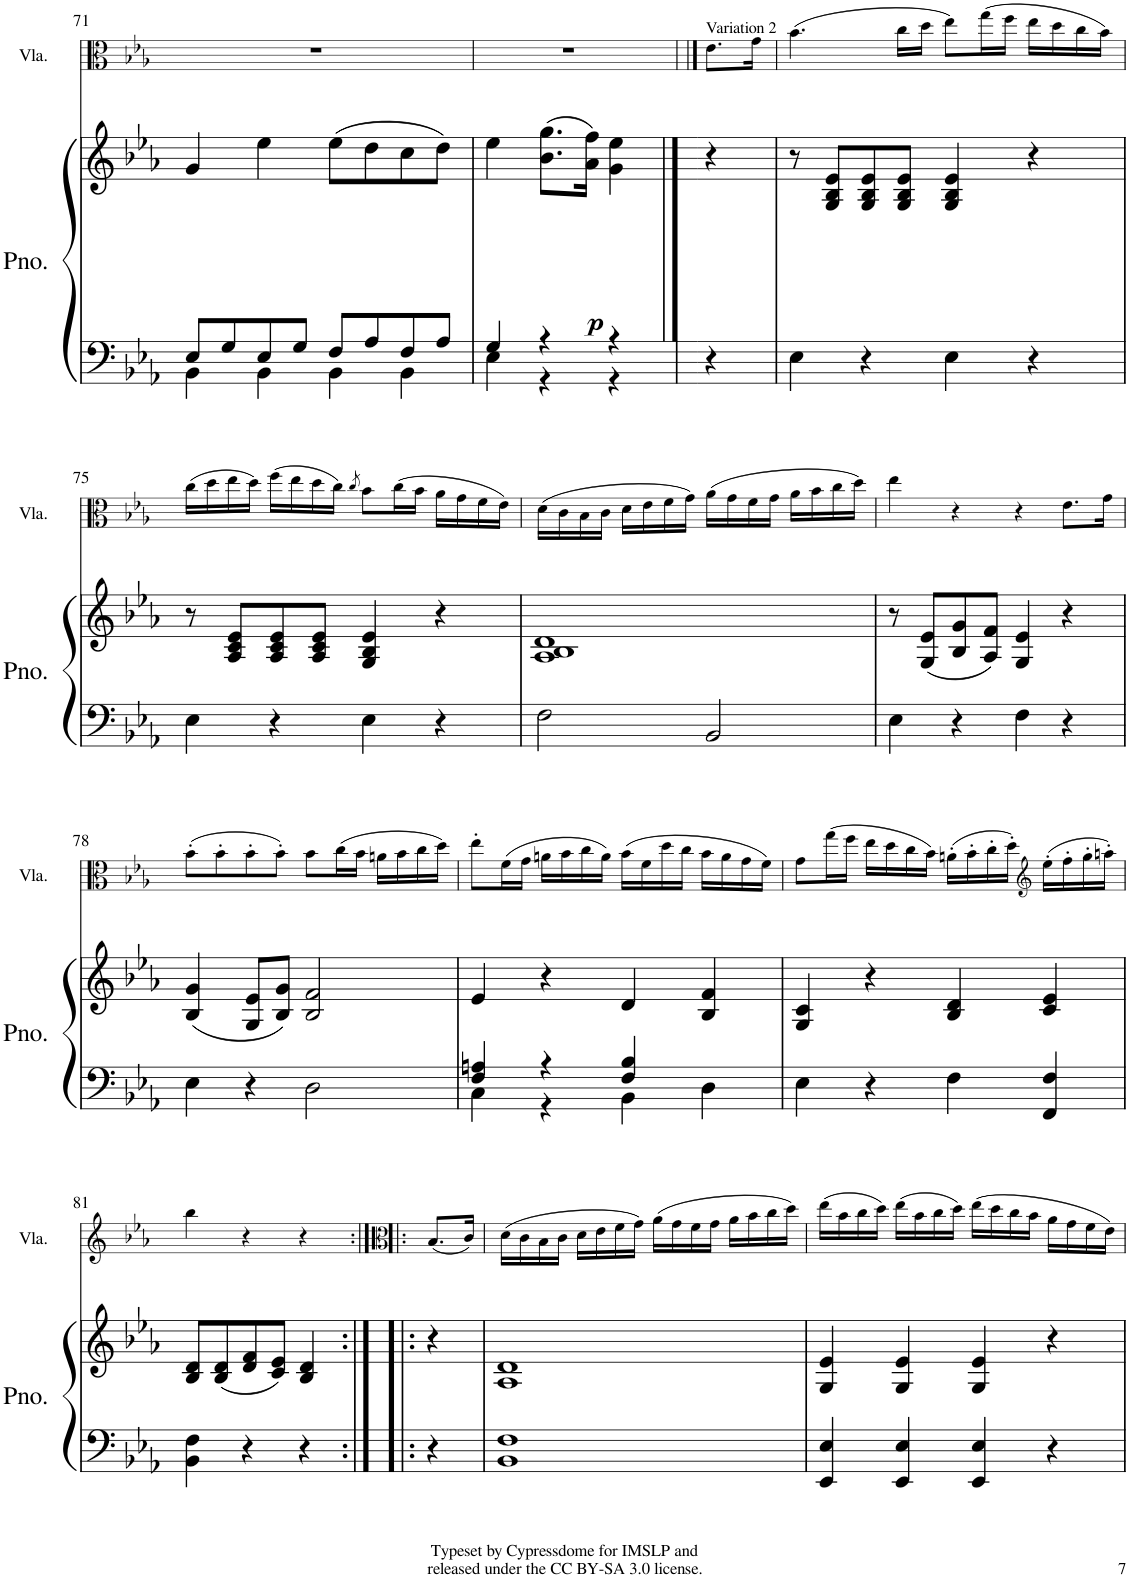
**kern	**kern	**dynam	**kern
*part2	*part2	*part2	*part1
*staff3	*staff2	*staff2/3	*staff1
*I"Piano	*	*	*I"Viola
*I'Pno.	*	*	*I'Vla.
!!LO:PB:g=z
*clefF4	*clefG2	*	*clefC3
*k[b-e-a-]	*k[b-e-a-]	*	*k[b-e-a-]
*M4/4	*M4/4	*	*M4/4
=71	=71	=71	=71
*^	*	*	*
8E-/L	4BB-\	4g/	.	1r
8G/	.	.	.	.
8E-/	4BB-\	4ee-\	.	.
8G/J	.	.	.	.
8F/L	4BB-\	(8ee-\L	.	.
8A-/	.	8dd\	.	.
8F/	4BB-\	8cc\	.	.
8A-/J	.	8dd\J)	.	.
=72	=72	=72	=72	=72
4G/	4E-\	4ee-\	.	1r
!	!	!	!LO:DY:b	!
4r	4r	(8.b-\ 8.gg\L	p	.
.	.	16a-\ 16ff\Jk)	.	.
4r	4r	4g\ 4ee-\	.	.
4ryy	4ryy	4ryy	.	.
=73	=73	=73	=73	=73
!	!	!	!	!LO:TX:a:t=Variation 2
*v	*v	*	*	*
4r	4r	.	8.e-\L
.	.	.	16g\Jk
=74	=74	=74	=74
4E-\	8r	.	(4.b-\
.	8G/ 8B-/ 8e-/L	.	.
4r	8G/ 8B-/ 8e-/	.	.
.	8G/ 8B-/ 8e-/J	.	16cc\LL
.	.	.	16dd\JJ
4E-\	4G/ 4B-/ 4e-/	.	8ee-\L)
.	.	.	(16gg\L
.	.	.	16ff\JJ
4r	4r	.	16ee-\LL
.	.	.	16dd\
.	.	.	16cc\
.	.	.	16b-\JJ)
!!LO:LB:g=z
=75	=75	=75	=75
4E-\	8r	.	(16cc\LL
.	.	.	16dd\
.	8A-/ 8c/ 8e-/L	.	16ee-\
.	.	.	16dd\JJ)
4r	8A-/ 8c/ 8e-/	.	(16ff\LL
.	.	.	16ee-\
.	8A-/ 8c/ 8e-/J	.	16dd\
.	.	.	16cc\JJ)
.	.	.	8qcc/
4E-\	4G/ 4B-/ 4e-/	.	8b-\L
.	.	.	(16cc\L
.	.	.	16b-\JJ
4r	4r	.	16a-\LL
.	.	.	16g\
.	.	.	16f\
.	.	.	16e-\JJ)
=76	=76	=76	=76
2F\	1A- 1B- 1d	.	(16d\LL
.	.	.	16c\
.	.	.	16B-\
.	.	.	16c\JJ
.	.	.	16d\LL
.	.	.	16e-\
.	.	.	16f\
.	.	.	16g\JJ)
2BB-/	.	.	(16a-\LL
.	.	.	16g\
.	.	.	16f\
.	.	.	16g\JJ
.	.	.	16a-\LL
.	.	.	16b-\
.	.	.	16cc\
.	.	.	16dd\JJ)
=77	=77	=77	=77
4E-\	8r	.	4ee-\
.	(8G/ 8e-/L	.	.
4r	8B-/ 8g/	.	4r
.	8A-/ 8f/J)	.	.
4F\	4G/ 4e-/	.	4r
4r	4r	.	8.e-\L
.	.	.	16g\Jk
!!LO:LB:g=z
=78	=78	=78	=78
4E-\	(4B-/ 4g/	.	(8b-'\L
.	.	.	8b-'\
4r	8G/ 8e-/L	.	8b-'\
.	8B-/ 8g/J)	.	8b-'\J)
2D\	2B-/ 2f/	.	8b-\L
.	.	.	(16cc\L
.	.	.	16b-\JJ
.	.	.	16an\LL
.	.	.	16b-\
.	.	.	16cc\
.	.	.	16dd\JJ)
=79	=79	=79	=79
*^	*	*	*
4F/ 4An/	4C\	4e-/	.	8ee-'\L
.	.	.	.	(16f\L
.	.	.	.	16g\JJ
4r	4r	4r	.	16an\LL
.	.	.	.	16b-\
.	.	.	.	16cc\
.	.	.	.	16a\JJ)
4F/ 4B-/	4BB-\	4d/	.	(16b-\LL
.	.	.	.	16f\
.	.	.	.	16dd\
.	.	.	.	16cc\JJ
4ryy	4D\	4B-/ 4f/	.	16b-\LL
.	.	.	.	16a\
.	.	.	.	16g\
.	.	.	.	16f\JJ)
*v	*v	*	*	*
=80	=80	=80	=80
4E-\	4G/ 4c/	.	8g\L
.	.	.	(16gg\L
.	.	.	16ff\JJ
4r	4r	.	16ee-\LL
.	.	.	16dd\
.	.	.	16cc\
.	.	.	16b-\JJ)
4F\	4B-/ 4d/	.	(16an'\LL
.	.	.	16b-'\
.	.	.	16cc'\
.	.	.	16dd'\JJ)
*	*	*	*clefG2
4FF/ 4F/	4c/ 4e-/	.	(16ee-'\LL
.	.	.	16ff'\
.	.	.	16gg'\
.	.	.	16aan'\JJ)
!!LO:LB:g=z
=81	=81	=81	=81
4BB-\ 4F\	8B-/ 8d/L	.	4bb-\
.	(8B-/ 8d/	.	.
4r	8d/ 8f/	.	4r
.	8c/ 8e-/J)	.	.
4r	4B-/ 4d/	.	4r
=82:|!|:	=82:|!|:	=82:|!|:	=82:|!|:
*	*	*	*clefC3
4r	4r	.	(8.B-/L
.	.	.	16c/Jk)
=83	=83	=83	=83
1BB- 1F	1A- 1d	.	(16d\LL
.	.	.	16c\
.	.	.	16B-\
.	.	.	16c\JJ
.	.	.	16d\LL
.	.	.	16e-\
.	.	.	16f\
.	.	.	16g\JJ)
.	.	.	(16a-\LL
.	.	.	16g\
.	.	.	16f\
.	.	.	16g\JJ
.	.	.	16a-\LL
.	.	.	16b-\
.	.	.	16cc\
.	.	.	16dd\JJ)
=84	=84	=84	=84
4EE-/ 4E-/	4G/ 4e-/	.	(16ee-\LL
.	.	.	16b-\
.	.	.	16cc\
.	.	.	16dd\JJ)
4EE-/ 4E-/	4G/ 4e-/	.	(16ee-\LL
.	.	.	16b-\
.	.	.	16cc\
.	.	.	16dd\JJ)
4EE-/ 4E-/	4G/ 4e-/	.	(16ee-\LL
.	.	.	16dd\
.	.	.	16cc\
.	.	.	16b-\JJ
4r	4r	.	16a-\LL
.	.	.	16g\
.	.	.	16f\
.	.	.	16e-\JJ)
=	=	=	=
*-	*-	*-	*-
